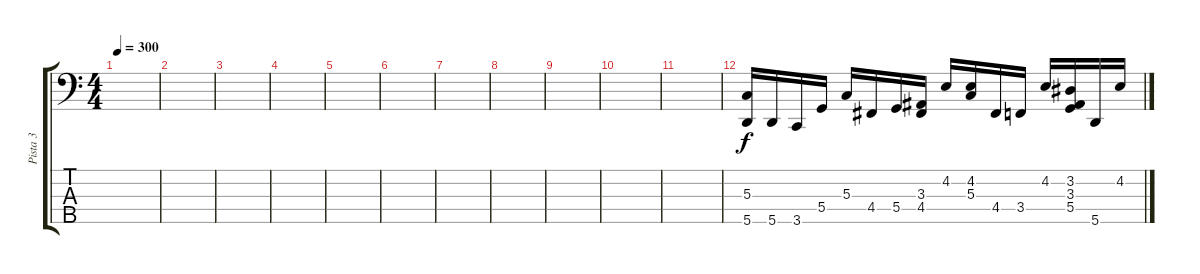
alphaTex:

\track ("Pista 3" "Pista 3") {instrument electricbasspick}
\staff {score tabs}
\tuning (F2 C2 G1 D1 A0) {hide}
\ts (4 4)
\tempo 300
\clef f4
\ks c
|
|
|
|
|
|
|
|
|
|
|
(5.3 5.5).16 5.5.16 3.5.16 5.4.16 5.3.16 4.4.16 5.4.16 (3.3 4.4).16 4.2.16 (4.2 5.3).16 4.4.16 3.4.16 4.2.16 (3.2 3.3 5.4).16 5.5.16 4.2.16
